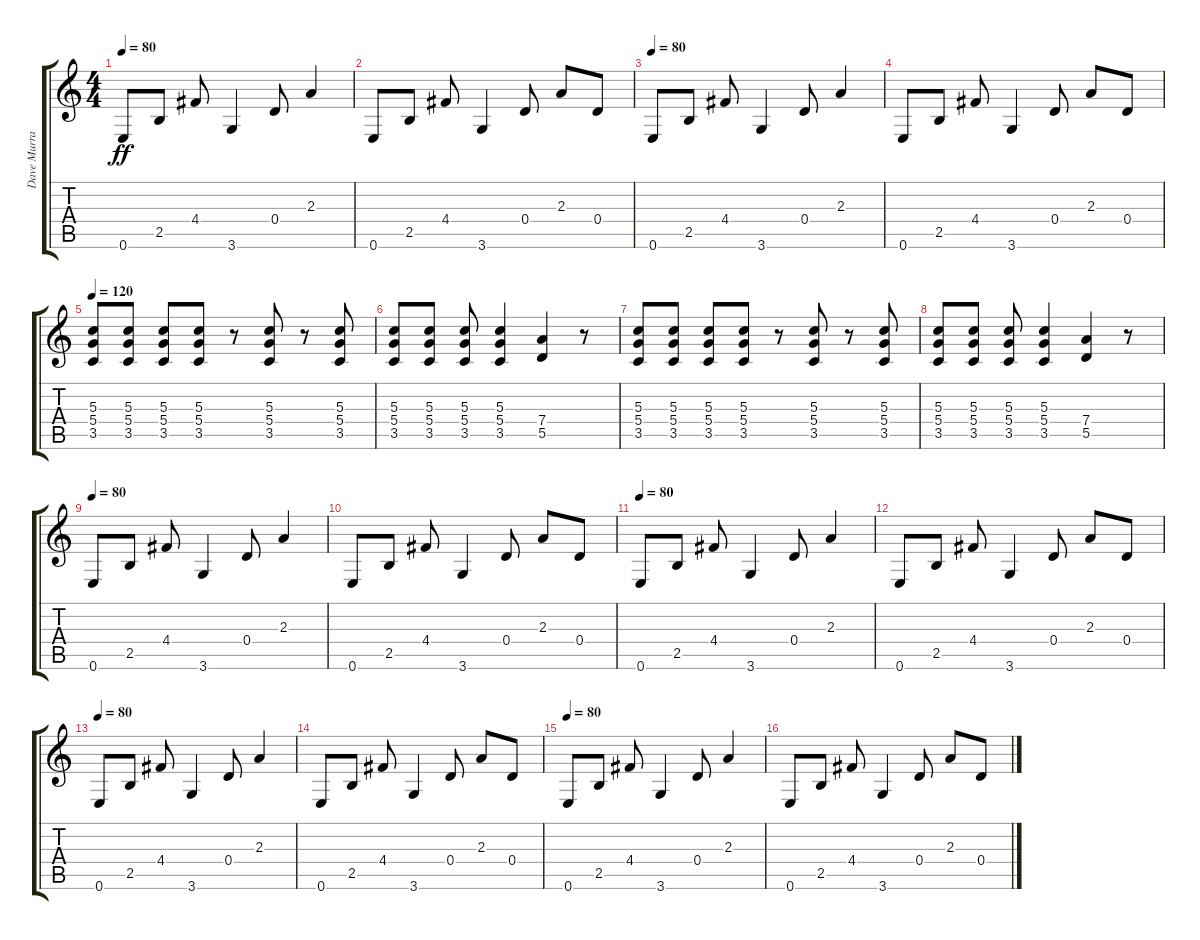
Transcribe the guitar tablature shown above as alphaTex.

\track ("Dave Murray" "Dave Murra") {instrument overdrivenguitar}
\staff {score tabs}
\tuning (E4 B3 G3 D3 A2 E2) {hide}
\ts (4 4)
\tempo 80
\clef g2
\ks c
0.6.8{dy ff instrument electricguitarclean} 2.5.8 4.4.8 3.6.4 0.4.8 2.3.4 |
0.6.8 2.5.8 4.4.8 3.6.4 0.4.8 2.3.8 0.4.8 |
\tempo 80
0.6.8{instrument electricguitarclean} 2.5.8 4.4.8 3.6.4 0.4.8 2.3.4 |
0.6.8 2.5.8 4.4.8 3.6.4 0.4.8 2.3.8 0.4.8 |
\tempo 120
(5.3 5.4 3.5).8{instrument overdrivenguitar} (5.3 5.4 3.5).8 (5.3 5.4 3.5).8 (5.3 5.4 3.5).8 r.8 (5.3 5.4 3.5).8 r.8 (5.3 5.4 3.5).8 |
(5.3 5.4 3.5).8 (5.3 5.4 3.5).8 (5.3 5.4 3.5).8 (5.3 5.4 3.5).4 (7.4 5.5).4 r.8 |
(5.3 5.4 3.5).8{instrument overdrivenguitar} (5.3 5.4 3.5).8 (5.3 5.4 3.5).8 (5.3 5.4 3.5).8 r.8 (5.3 5.4 3.5).8 r.8 (5.3 5.4 3.5).8 |
(5.3 5.4 3.5).8 (5.3 5.4 3.5).8 (5.3 5.4 3.5).8 (5.3 5.4 3.5).4 (7.4 5.5).4 r.8 |
\tempo 112
\tempo 80
0.6.8{instrument electricguitarclean} 2.5.8 4.4.8 3.6.4 0.4.8 2.3.4 |
0.6.8 2.5.8 4.4.8 3.6.4 0.4.8 2.3.8 0.4.8 |
\tempo 80
0.6.8{instrument electricguitarclean} 2.5.8 4.4.8 3.6.4 0.4.8 2.3.4 |
0.6.8 2.5.8 4.4.8 3.6.4 0.4.8 2.3.8 0.4.8 |
\tempo 80
0.6.8{instrument electricguitarclean} 2.5.8 4.4.8 3.6.4 0.4.8 2.3.4 |
0.6.8 2.5.8 4.4.8 3.6.4 0.4.8 2.3.8 0.4.8 |
\tempo 80
0.6.8{instrument electricguitarclean} 2.5.8 4.4.8 3.6.4 0.4.8 2.3.4 |
0.6.8 2.5.8 4.4.8 3.6.4 0.4.8 2.3.8 0.4.8
